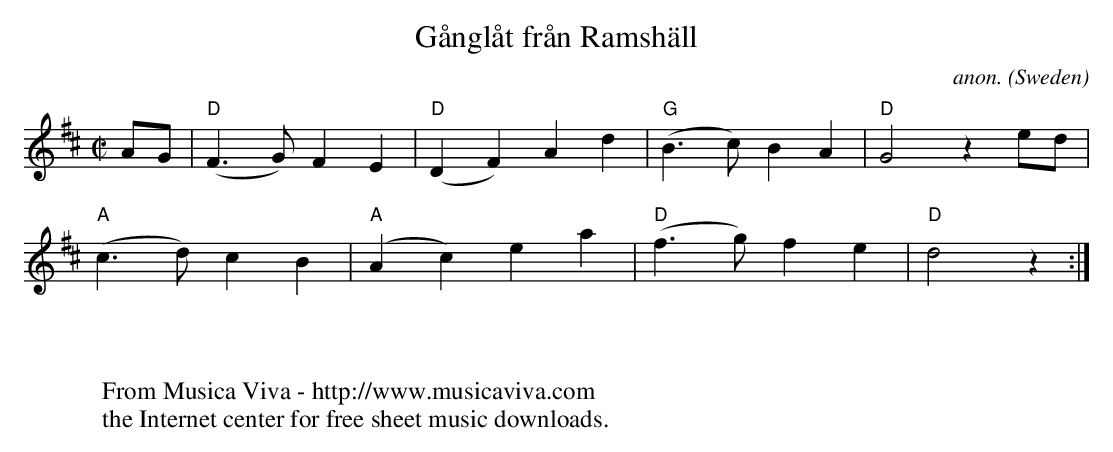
X:1
T:G\aangl\aat fr\aan Ramsh\"all
C:anon.
O:Sweden
M:C|
L:1/4
K:D
A/G/|"D"(F>G)FE|"D"(DF)Ad|"G"(B>c)BA|"D"G2 z e/d/|
"A"(c>d)cB|"A"(Ac)ea|"D"(f>g)fe|"D"d2 z:|
W:
W:
W:  From Musica Viva - http://www.musicaviva.com
W:  the Internet center for free sheet music downloads.
